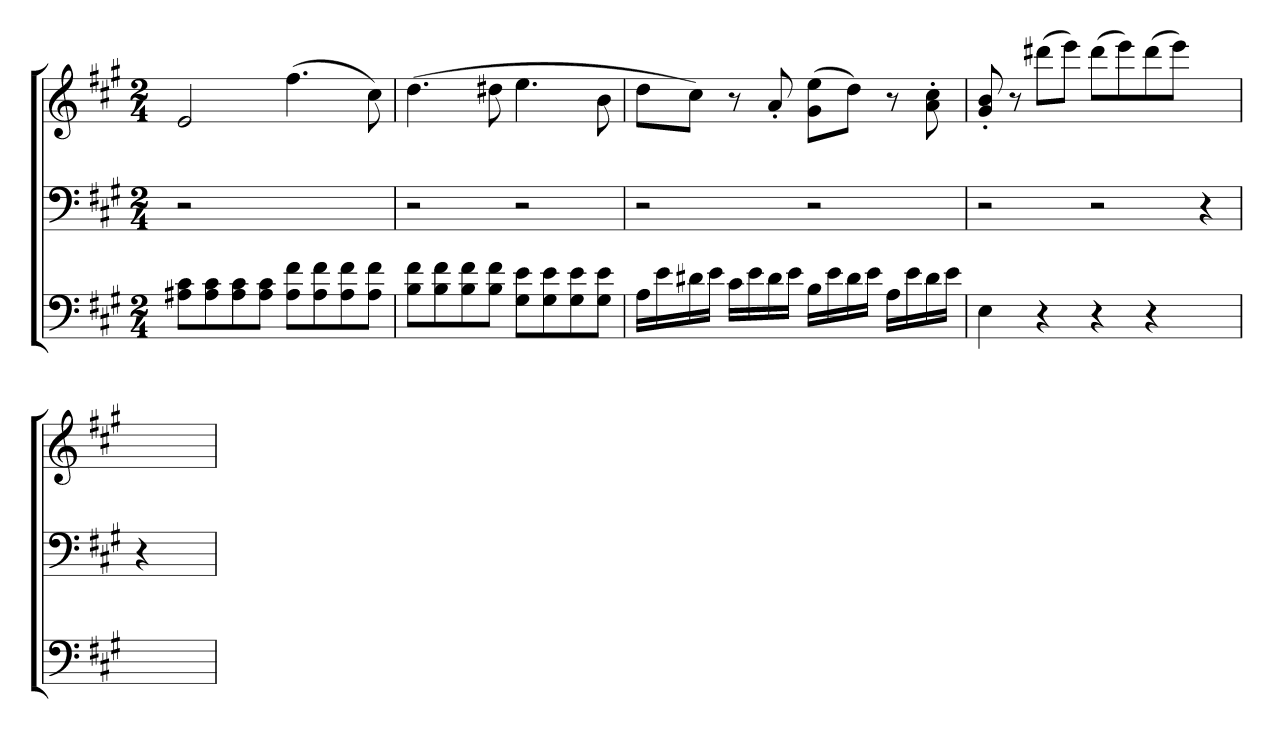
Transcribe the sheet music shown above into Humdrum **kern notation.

**kern	**kern	**kern
*part3	*part2	*part1
*staff3	*staff2	*staff1
*clefF4	*clefF4	*clefG2
*k[f#c#g#]	*k[f#c#g#]	*k[f#c#g#]
*A:	*A:	*A:
*M2/4	*M2/4	*M2/4
=	=	=
8A#X 8c#L	2r	2e
8A# 8c#	.	.
8A# 8c#	.	.
8A# 8c#J	.	.
8A# 8f#L	2ryy	(4.ff#
8A# 8f#	.	.
8A# 8f#	.	.
8A# 8f#J	.	8cc#)
=466	=466	=466
8B 8f#L	2r	(4.dd
8B 8f#	.	.
8B 8f#	.	.
8B 8f#J	.	8dd#X
8G# 8eL	2r	4.ee
8G# 8e	.	.
8G# 8e	.	.
8G# 8eJ	.	8b
=467	=467	=467
16ALL	2r	8ddL
16e	.	.
16d#X	.	8cc#J)
16eJJ	.	.
16c#LL	.	8r
16e	.	.
16d#	.	8a'
16eJJ	.	.
16BLL	2r	(8g# 8eeL
16e	.	.
16d#	.	8ddJ)
16eJJ	.	.
16ALL	.	8r
16e	.	.
16d#	.	8a' 8cc#'
16eJJ	.	.
=468	=468	=468
4E	2r	8g#' 8b'
.	.	8r
4r	.	(8ddd#XL
.	.	8eeeJ)
4r	2r	(8ddd#L
.	.	8eee)
4r	.	(8ddd#
.	.	8eeeJ)
4ryy	4r	4ryy
=	=	=
2ryy	4r	2ryy
.	4ryy	.
=	=	=
*-	*-	*-
